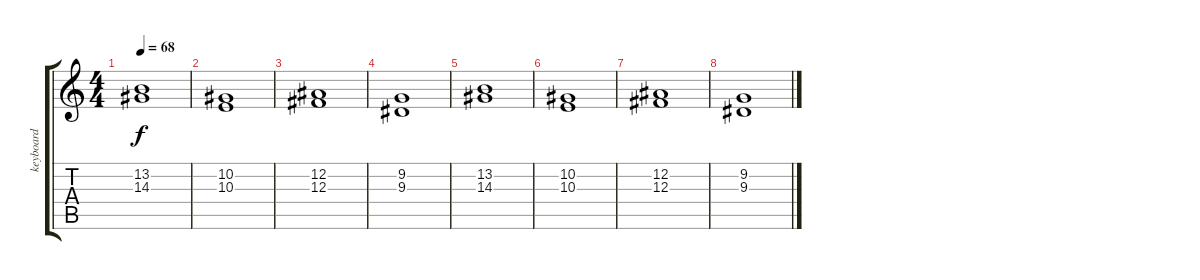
\track ("keyboard" "keyboard") {instrument synthstrings2}
\staff {score tabs}
\tuning (Eb4 Bb3 Gb3 Db3 Ab2 Eb2) {hide}
\ts (4 4)
\tempo 68
\clef g2
\ks c
(13.2 14.3).1{dy f} |
(10.2 10.3).1 |
(12.2 12.3).1 |
(9.2 9.3).1 |
(13.2 14.3).1 |
(10.2 10.3).1 |
(12.2 12.3).1 |
(9.2 9.3).1
